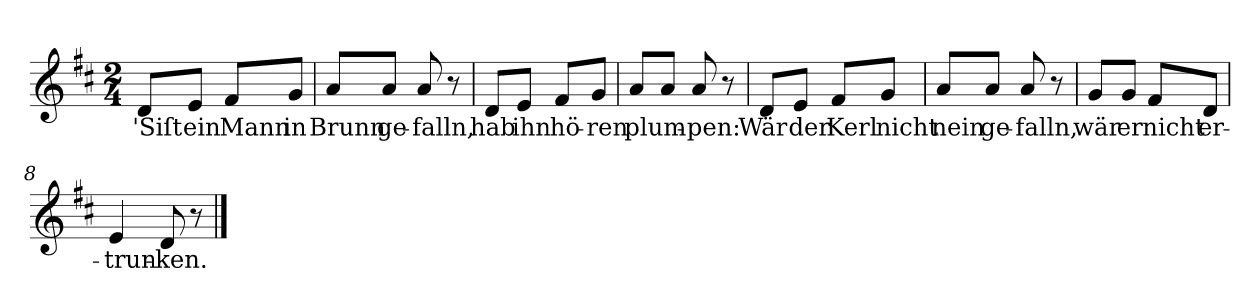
**kern	**text
*part1	*part1
*staff1	*staff1
*clefG2	*
*k[f#c#]	*
*D:	*
*M2/4	*
=1	=1
8d/L	'Siſt
8e/J	ein
8f#/L	Mann
8g/J	in
=2	=2
8a/L	Brunn
8a/J	ge-
8a	-falln,
8r	.
=3	=3
8d/L	hab
8e/J	ihn
8f#/L	hö-
8g/J	-ren
=4	=4
8a/L	plum-
8a/J	.
8a	-pen:
8r	.
=5	=5
8d/L	Wär
8e/J	der
8f#/L	Kerl
8g/J	nicht
=6	=6
8a/L	nein
8a/J	ge-
8a	-falln,
8r	.
=7	=7
8g/L	wär
8g/J	er
8f#/L	nicht
8d/J	er-
=8	=8
4e	-trun-
8d	-ken.
8r	.
==	==
*-	*-
